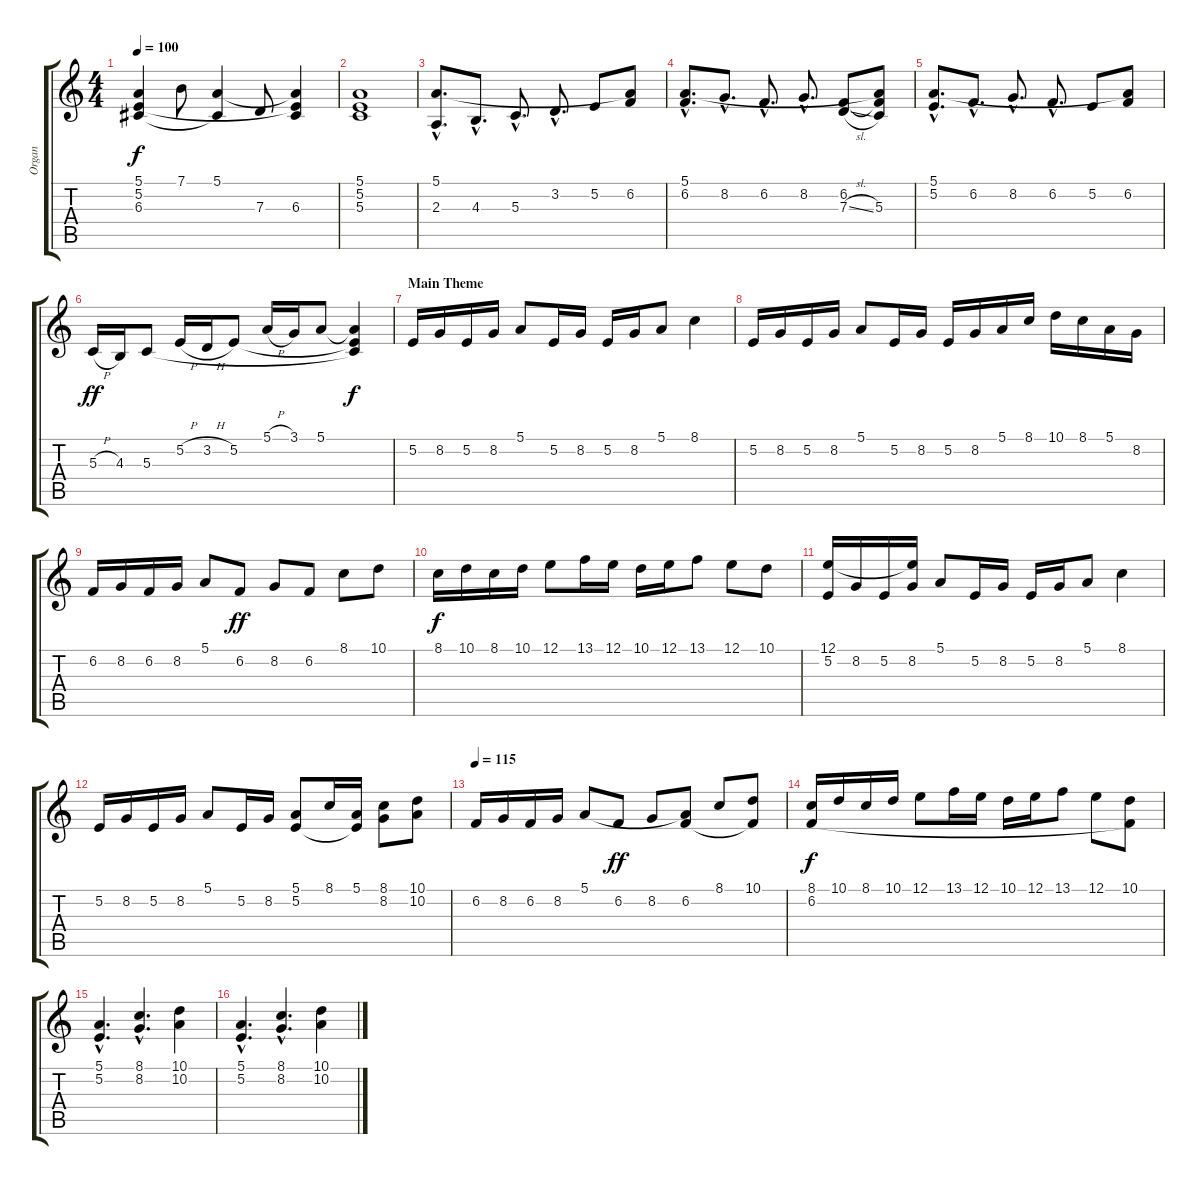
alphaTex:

\track ("Organ" "Organ") {instrument drawbarorgan}
\staff {score tabs}
\tuning (E4 B3 G3 D3 A2 E2) {hide}
\ts (4 4)
\tempo 100
\clef g2
\ks c
(5.1 5.2 6.3).4{dy f} 7.1.8 (5.1 6.3{t}).4 7.3.8 (5.1{t} 5.2{t} 6.3).4 |
(5.1 5.2 5.3).1 |
(5.1{hac} 2.3{hac}).8{d} 4.3{hac}.8{d} 5.3{hac}.8{d} 3.2{hac}.8{d} 5.2.8 (5.1{t} 6.2).8 |
(5.1{hac} 6.2{hac}).8{d} 8.2{hac}.8{d} 6.2{hac}.8{d} 8.2{hac}.8{d} (6.2 7.3{sl}).8 (5.1{t} 6.2{t} 5.3).8 |
(5.1{hac} 5.2{hac}).8{d} 6.2{hac}.8{d} 8.2{hac}.8{d} 6.2{hac}.8{d} 5.2.8 (5.1{t} 6.2).8 |
5.3{h}.16{dy ff} 4.3.16 5.3.8 5.2{h}.16 3.2{h}.16 5.2.8 5.1{h}.16 3.1.16 5.1.8 (5.1{t} 5.2{t} 5.3{t}).4{dy f} |
\section ("" "Main Theme")
5.2.16 8.2.16 5.2.16 8.2.16 5.1.8 5.2.16 8.2.16 5.2.16 8.2.16 5.1.8 8.1.4 |
5.2.16 8.2.16 5.2.16 8.2.16 5.1.8 5.2.16 8.2.16 5.2.16 8.2.16 5.1.16 8.1.16 10.1.16 8.1.16 5.1.16 8.2.16 |
6.2.16 8.2.16 6.2.16 8.2.16 5.1.8 6.2.8{dy ff} 8.2.8 6.2.8 8.1.8 10.1.8 |
8.1.16{dy f} 10.1.16 8.1.16 10.1.16 12.1.8 13.1.16 12.1.16 10.1.16 12.1.16 13.1.8 12.1.8 10.1.8 |
(12.1 5.2).16 8.2.16 5.2.16 (12.1{t} 8.2).16 5.1.8 5.2.16 8.2.16 5.2.16 8.2.16 5.1.8 8.1.4 |
5.2.16 8.2.16 5.2.16 8.2.16 5.1.8 5.2.16 8.2.16 (5.1 5.2).8 8.1.16 (5.1 5.2{t}).16 (8.1 8.2).8 (10.1 10.2).8 |
\tempo 115
6.2.16 8.2.16 6.2.16 8.2.16 5.1.8 6.2.8{dy ff} 8.2.8 (5.1{t} 6.2).8 8.1.8 (10.1 6.2{t}).8 |
(8.1 6.2).16{dy f} 10.1.16 8.1.16 10.1.16 12.1.8 13.1.16 12.1.16 10.1.16 12.1.16 13.1.8 12.1.8 (10.1 6.2{t}).8 |
(5.1{hac} 5.2{hac}).4{d} (8.1{hac} 8.2{hac}).4{d} (10.1 10.2).4 |
(5.1{hac} 5.2{hac}).4{d} (8.1{hac} 8.2{hac}).4{d} (10.1 10.2).4
